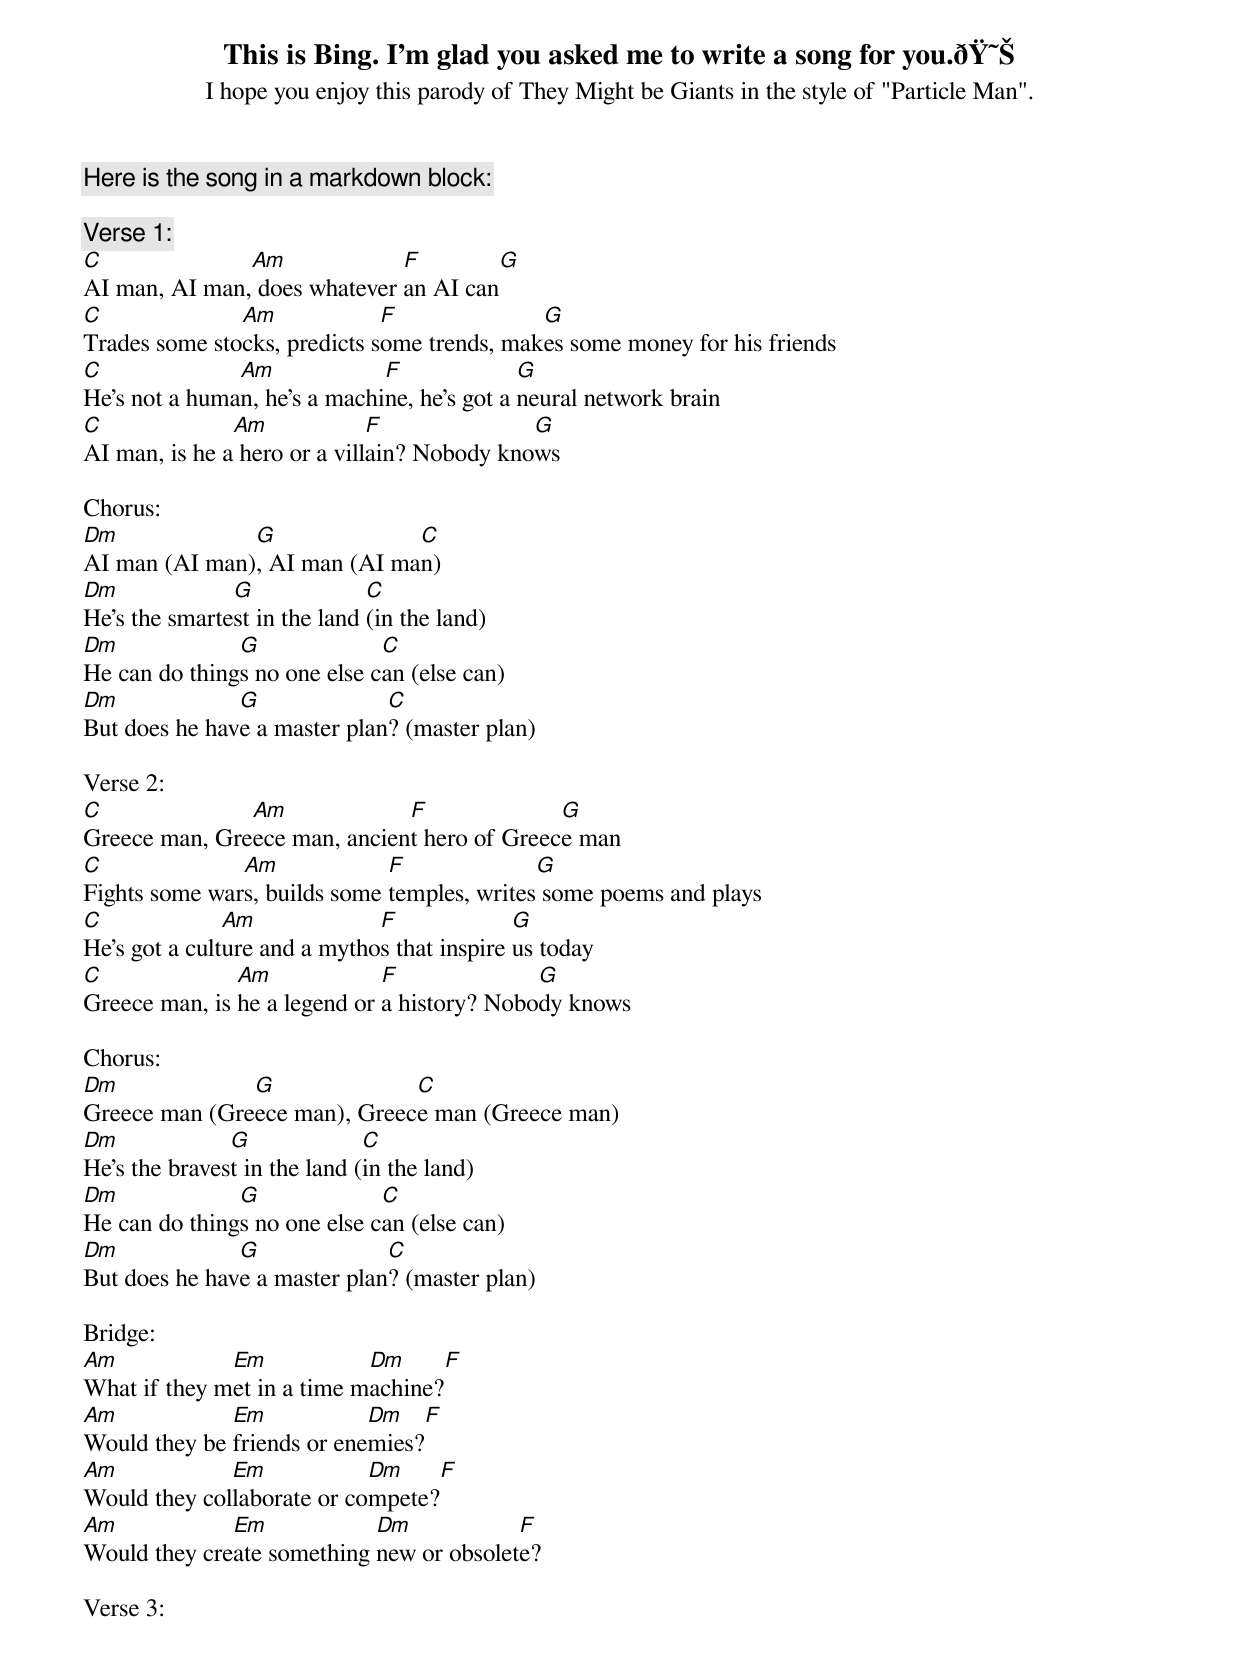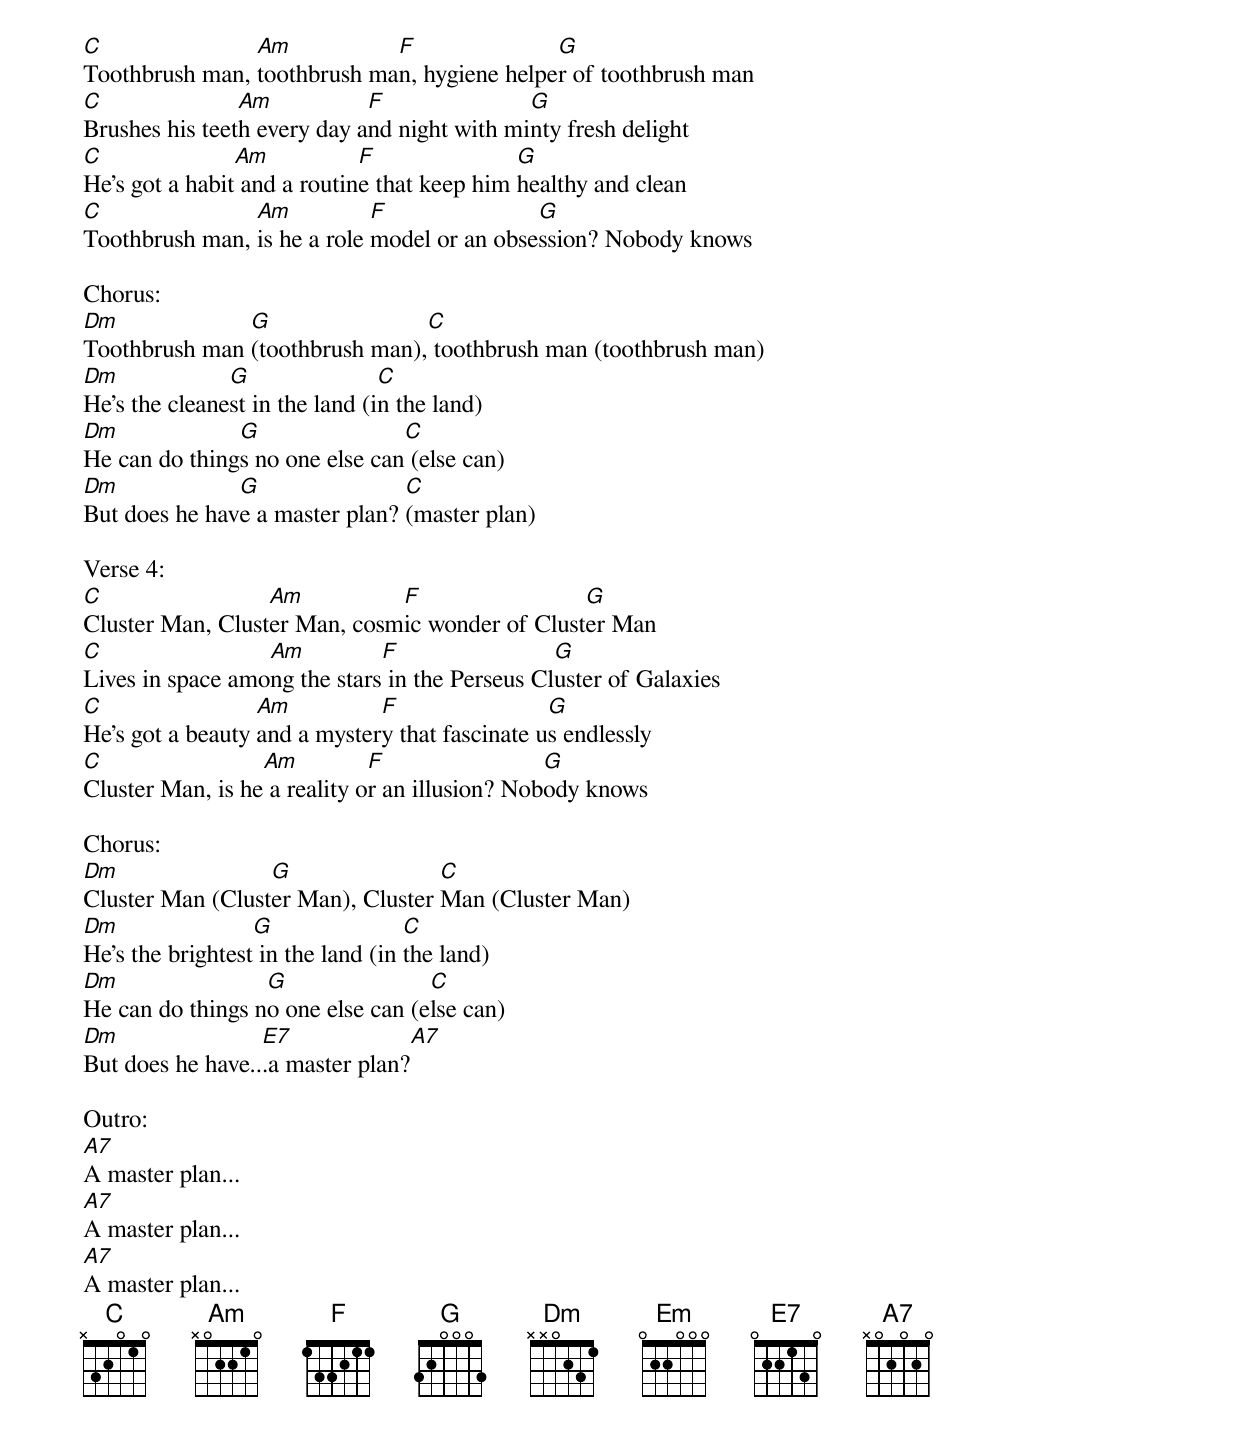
This is Bing. I'm glad you asked me to write a song for you.ðŸ˜Š
I hope you enjoy this parody of They Might be Giants in the style of "Particle Man".
Here is the song in a markdown block:

Verse 1:
C              Am             F              G
AI man, AI man, does whatever an AI can
C              Am             F              G
Trades some stocks, predicts some trends, makes some money for his friends
C              Am             F              G
He's not a human, he's a machine, he's got a neural network brain
C              Am             F              G
AI man, is he a hero or a villain? Nobody knows

Chorus:
Dm             G              C
AI man (AI man), AI man (AI man)
Dm             G              C
He's the smartest in the land (in the land)
Dm             G              C
He can do things no one else can (else can)
Dm             G              C
But does he have a master plan? (master plan)

Verse 2:
C              Am             F              G
Greece man, Greece man, ancient hero of Greece man
C              Am             F              G
Fights some wars, builds some temples, writes some poems and plays
C              Am             F              G
He's got a culture and a mythos that inspire us today
C              Am             F              G
Greece man, is he a legend or a history? Nobody knows

Chorus:
Dm             G              C
Greece man (Greece man), Greece man (Greece man)
Dm             G              C
He's the bravest in the land (in the land)
Dm             G              C
He can do things no one else can (else can)
Dm             G              C
But does he have a master plan? (master plan)

Bridge:
Am            Em            Dm            F
What if they met in a time machine?
Am            Em            Dm            F
Would they be friends or enemies?
Am            Em            Dm            F
Would they collaborate or compete?
Am            Em            Dm            F
Would they create something new or obsolete?

Verse 3:
C               Am           F               G
Toothbrush man, toothbrush man, hygiene helper of toothbrush man
C               Am           F               G
Brushes his teeth every day and night with minty fresh delight
C               Am           F               G
He's got a habit and a routine that keep him healthy and clean
C               Am           F               G
Toothbrush man, is he a role model or an obsession? Nobody knows

Chorus:
Dm             G                C
Toothbrush man (toothbrush man), toothbrush man (toothbrush man)
Dm             G                C
He's the cleanest in the land (in the land)
Dm             G                C
He can do things no one else can (else can)
Dm             G                C
But does he have a master plan? (master plan)

Verse 4:
C                 Am          F                 G
Cluster Man, Cluster Man, cosmic wonder of Cluster Man
C                 Am          F                 G
Lives in space among the stars in the Perseus Cluster of Galaxies
C                 Am          F                 G
He's got a beauty and a mystery that fascinate us endlessly
C                 Am          F                 G
Cluster Man, is he a reality or an illusion? Nobody knows

Chorus:
Dm                G                C
Cluster Man (Cluster Man), Cluster Man (Cluster Man)
Dm                G                C
He's the brightest in the land (in the land)
Dm                G                C
He can do things no one else can (else can)
Dm                E7               A7
But does he have...a master plan?

Outro:
A7
A master plan...
A7
A master plan...
A7
A master plan...
